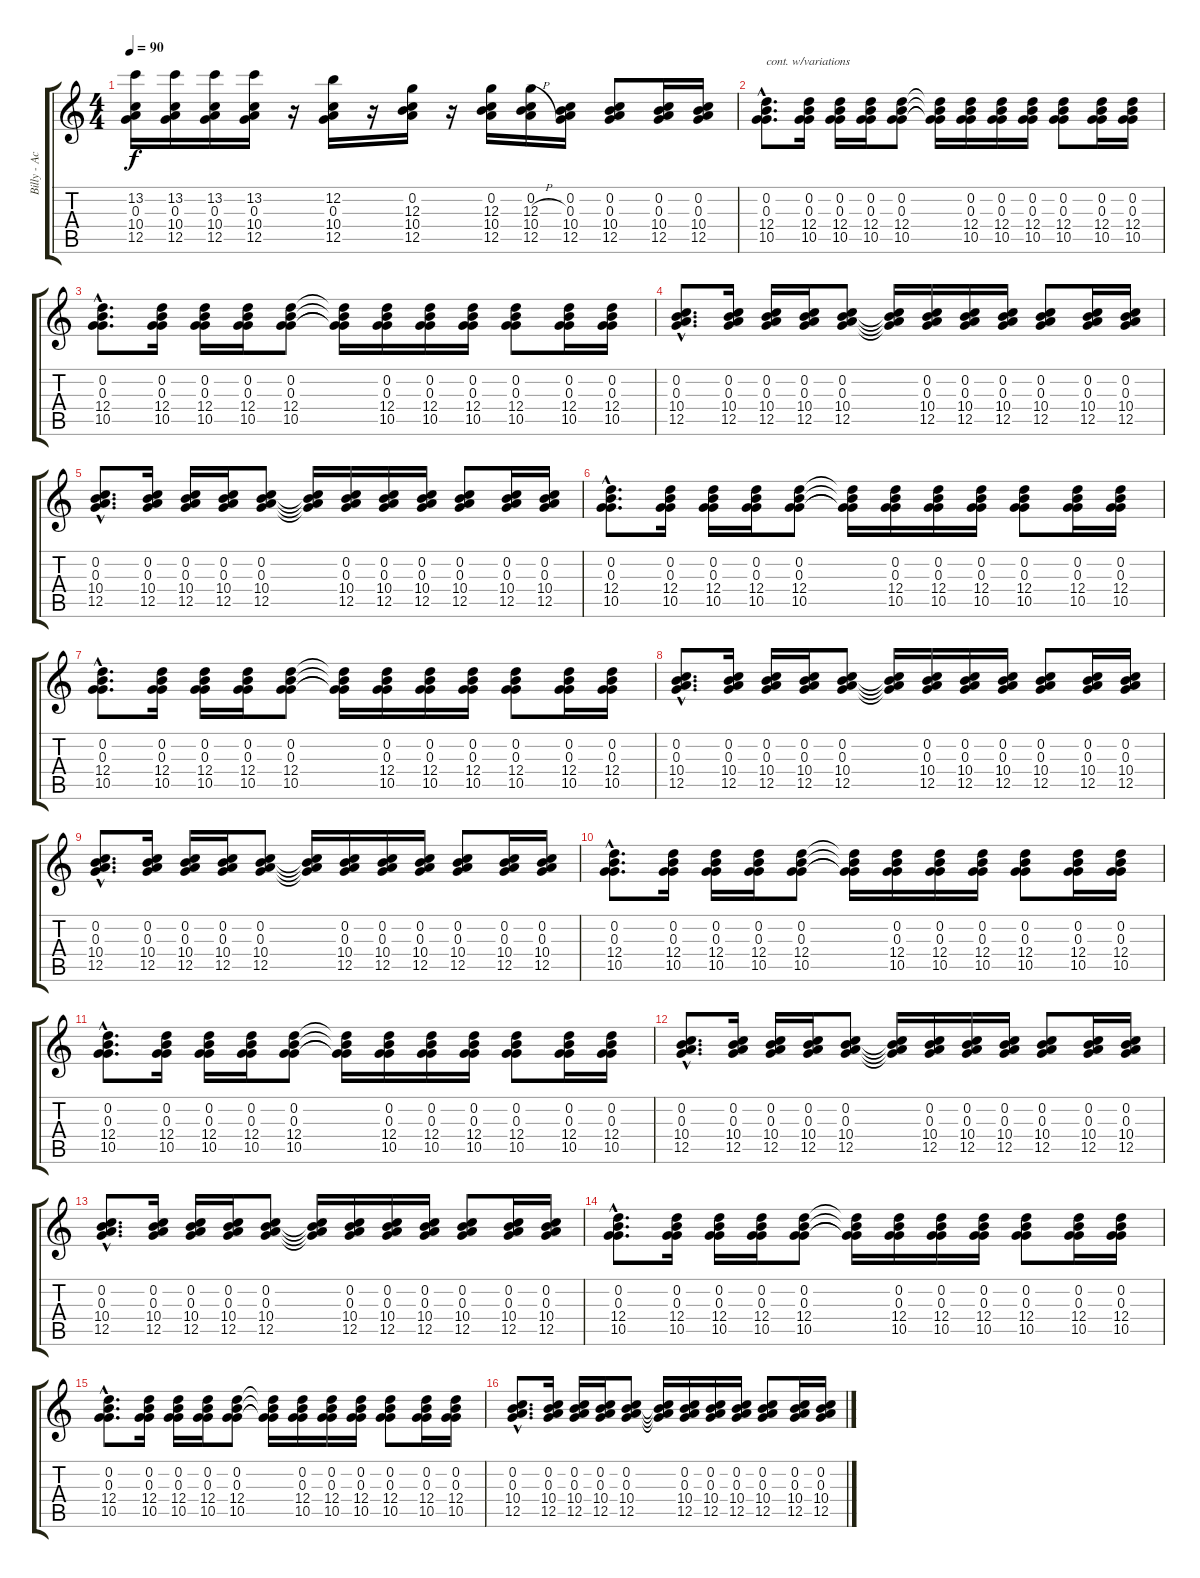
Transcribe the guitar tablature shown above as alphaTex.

\track ("Billy - Acoustic" "Billy - Ac") {instrument acousticguitarsteel}
\staff {score tabs}
\tuning (E4 B3 G3 D3 A2 E2) {hide}
\ts (4 4)
\tempo 90
\clef g2
\ks c
(13.2 0.3 10.4 12.5).16{dy f} (13.2 0.3 10.4 12.5).16 (13.2 0.3 10.4 12.5).16 (13.2 0.3 10.4 12.5).16 r.16 (12.2 0.3 10.4 12.5).16 r.16 (0.2 12.3 10.4 12.5).16 r.16 (0.2 12.3 10.4 12.5).16 (0.2 12.3{h} 10.4 12.5).16 (0.2 0.3 10.4 12.5).16 (0.2 0.3 10.4 12.5).8 (0.2 0.3 10.4 12.5).16 (0.2 0.3 10.4 12.5).16 |
(0.2{hac} 0.3{hac} 12.4{hac} 10.5{hac}).8{d txt "cont. w/variations"} (0.2 0.3 12.4 10.5).16 (0.2 0.3 12.4 10.5).16 (0.2 0.3 12.4 10.5).16 (0.2 0.3 12.4 10.5).8 (0.2{t} 0.3{t} 12.4{t} 10.5{t}).16 (0.2 0.3 12.4 10.5).16 (0.2 0.3 12.4 10.5).16 (0.2 0.3 12.4 10.5).16 (0.2 0.3 12.4 10.5).8 (0.2 0.3 12.4 10.5).16 (0.2 0.3 12.4 10.5).16 |
(0.2{hac} 0.3{hac} 12.4{hac} 10.5{hac}).8{d} (0.2 0.3 12.4 10.5).16 (0.2 0.3 12.4 10.5).16 (0.2 0.3 12.4 10.5).16 (0.2 0.3 12.4 10.5).8 (0.2{t} 0.3{t} 12.4{t} 10.5{t}).16 (0.2 0.3 12.4 10.5).16 (0.2 0.3 12.4 10.5).16 (0.2 0.3 12.4 10.5).16 (0.2 0.3 12.4 10.5).8 (0.2 0.3 12.4 10.5).16 (0.2 0.3 12.4 10.5).16 |
(0.2{hac} 0.3{hac} 10.4{hac} 12.5{hac}).8{d} (0.2 0.3 10.4 12.5).16 (0.2 0.3 10.4 12.5).16 (0.2 0.3 10.4 12.5).16 (0.2 0.3 10.4 12.5).8 (0.2{t} 0.3{t} 10.4{t} 12.5{t}).16 (0.2 0.3 10.4 12.5).16 (0.2 0.3 10.4 12.5).16 (0.2 0.3 10.4 12.5).16 (0.2 0.3 10.4 12.5).8 (0.2 0.3 10.4 12.5).16 (0.2 0.3 10.4 12.5).16 |
(0.2{hac} 0.3{hac} 10.4{hac} 12.5{hac}).8{d} (0.2 0.3 10.4 12.5).16 (0.2 0.3 10.4 12.5).16 (0.2 0.3 10.4 12.5).16 (0.2 0.3 10.4 12.5).8 (0.2{t} 0.3{t} 10.4{t} 12.5{t}).16 (0.2 0.3 10.4 12.5).16 (0.2 0.3 10.4 12.5).16 (0.2 0.3 10.4 12.5).16 (0.2 0.3 10.4 12.5).8 (0.2 0.3 10.4 12.5).16 (0.2 0.3 10.4 12.5).16 |
(0.2{hac} 0.3{hac} 12.4{hac} 10.5{hac}).8{d} (0.2 0.3 12.4 10.5).16 (0.2 0.3 12.4 10.5).16 (0.2 0.3 12.4 10.5).16 (0.2 0.3 12.4 10.5).8 (0.2{t} 0.3{t} 12.4{t} 10.5{t}).16 (0.2 0.3 12.4 10.5).16 (0.2 0.3 12.4 10.5).16 (0.2 0.3 12.4 10.5).16 (0.2 0.3 12.4 10.5).8 (0.2 0.3 12.4 10.5).16 (0.2 0.3 12.4 10.5).16 |
(0.2{hac} 0.3{hac} 12.4{hac} 10.5{hac}).8{d} (0.2 0.3 12.4 10.5).16 (0.2 0.3 12.4 10.5).16 (0.2 0.3 12.4 10.5).16 (0.2 0.3 12.4 10.5).8 (0.2{t} 0.3{t} 12.4{t} 10.5{t}).16 (0.2 0.3 12.4 10.5).16 (0.2 0.3 12.4 10.5).16 (0.2 0.3 12.4 10.5).16 (0.2 0.3 12.4 10.5).8 (0.2 0.3 12.4 10.5).16 (0.2 0.3 12.4 10.5).16 |
(0.2{hac} 0.3{hac} 10.4{hac} 12.5{hac}).8{d} (0.2 0.3 10.4 12.5).16 (0.2 0.3 10.4 12.5).16 (0.2 0.3 10.4 12.5).16 (0.2 0.3 10.4 12.5).8 (0.2{t} 0.3{t} 10.4{t} 12.5{t}).16 (0.2 0.3 10.4 12.5).16 (0.2 0.3 10.4 12.5).16 (0.2 0.3 10.4 12.5).16 (0.2 0.3 10.4 12.5).8 (0.2 0.3 10.4 12.5).16 (0.2 0.3 10.4 12.5).16 |
(0.2{hac} 0.3{hac} 10.4{hac} 12.5{hac}).8{d} (0.2 0.3 10.4 12.5).16 (0.2 0.3 10.4 12.5).16 (0.2 0.3 10.4 12.5).16 (0.2 0.3 10.4 12.5).8 (0.2{t} 0.3{t} 10.4{t} 12.5{t}).16 (0.2 0.3 10.4 12.5).16 (0.2 0.3 10.4 12.5).16 (0.2 0.3 10.4 12.5).16 (0.2 0.3 10.4 12.5).8 (0.2 0.3 10.4 12.5).16 (0.2 0.3 10.4 12.5).16 |
(0.2{hac} 0.3{hac} 12.4{hac} 10.5{hac}).8{d} (0.2 0.3 12.4 10.5).16 (0.2 0.3 12.4 10.5).16 (0.2 0.3 12.4 10.5).16 (0.2 0.3 12.4 10.5).8 (0.2{t} 0.3{t} 12.4{t} 10.5{t}).16 (0.2 0.3 12.4 10.5).16 (0.2 0.3 12.4 10.5).16 (0.2 0.3 12.4 10.5).16 (0.2 0.3 12.4 10.5).8 (0.2 0.3 12.4 10.5).16 (0.2 0.3 12.4 10.5).16 |
(0.2{hac} 0.3{hac} 12.4{hac} 10.5{hac}).8{d} (0.2 0.3 12.4 10.5).16 (0.2 0.3 12.4 10.5).16 (0.2 0.3 12.4 10.5).16 (0.2 0.3 12.4 10.5).8 (0.2{t} 0.3{t} 12.4{t} 10.5{t}).16 (0.2 0.3 12.4 10.5).16 (0.2 0.3 12.4 10.5).16 (0.2 0.3 12.4 10.5).16 (0.2 0.3 12.4 10.5).8 (0.2 0.3 12.4 10.5).16 (0.2 0.3 12.4 10.5).16 |
(0.2{hac} 0.3{hac} 10.4{hac} 12.5{hac}).8{d} (0.2 0.3 10.4 12.5).16 (0.2 0.3 10.4 12.5).16 (0.2 0.3 10.4 12.5).16 (0.2 0.3 10.4 12.5).8 (0.2{t} 0.3{t} 10.4{t} 12.5{t}).16 (0.2 0.3 10.4 12.5).16 (0.2 0.3 10.4 12.5).16 (0.2 0.3 10.4 12.5).16 (0.2 0.3 10.4 12.5).8 (0.2 0.3 10.4 12.5).16 (0.2 0.3 10.4 12.5).16 |
(0.2{hac} 0.3{hac} 10.4{hac} 12.5{hac}).8{d} (0.2 0.3 10.4 12.5).16 (0.2 0.3 10.4 12.5).16 (0.2 0.3 10.4 12.5).16 (0.2 0.3 10.4 12.5).8 (0.2{t} 0.3{t} 10.4{t} 12.5{t}).16 (0.2 0.3 10.4 12.5).16 (0.2 0.3 10.4 12.5).16 (0.2 0.3 10.4 12.5).16 (0.2 0.3 10.4 12.5).8 (0.2 0.3 10.4 12.5).16 (0.2 0.3 10.4 12.5).16 |
(0.2{hac} 0.3{hac} 12.4{hac} 10.5{hac}).8{d} (0.2 0.3 12.4 10.5).16 (0.2 0.3 12.4 10.5).16 (0.2 0.3 12.4 10.5).16 (0.2 0.3 12.4 10.5).8 (0.2{t} 0.3{t} 12.4{t} 10.5{t}).16 (0.2 0.3 12.4 10.5).16 (0.2 0.3 12.4 10.5).16 (0.2 0.3 12.4 10.5).16 (0.2 0.3 12.4 10.5).8 (0.2 0.3 12.4 10.5).16 (0.2 0.3 12.4 10.5).16 |
(0.2{hac} 0.3{hac} 12.4{hac} 10.5{hac}).8{d} (0.2 0.3 12.4 10.5).16 (0.2 0.3 12.4 10.5).16 (0.2 0.3 12.4 10.5).16 (0.2 0.3 12.4 10.5).8 (0.2{t} 0.3{t} 12.4{t} 10.5{t}).16 (0.2 0.3 12.4 10.5).16 (0.2 0.3 12.4 10.5).16 (0.2 0.3 12.4 10.5).16 (0.2 0.3 12.4 10.5).8 (0.2 0.3 12.4 10.5).16 (0.2 0.3 12.4 10.5).16 |
(0.2{hac} 0.3{hac} 10.4{hac} 12.5{hac}).8{d} (0.2 0.3 10.4 12.5).16 (0.2 0.3 10.4 12.5).16 (0.2 0.3 10.4 12.5).16 (0.2 0.3 10.4 12.5).8 (0.2{t} 0.3{t} 10.4{t} 12.5{t}).16 (0.2 0.3 10.4 12.5).16 (0.2 0.3 10.4 12.5).16 (0.2 0.3 10.4 12.5).16 (0.2 0.3 10.4 12.5).8 (0.2 0.3 10.4 12.5).16 (0.2 0.3 10.4 12.5).16
